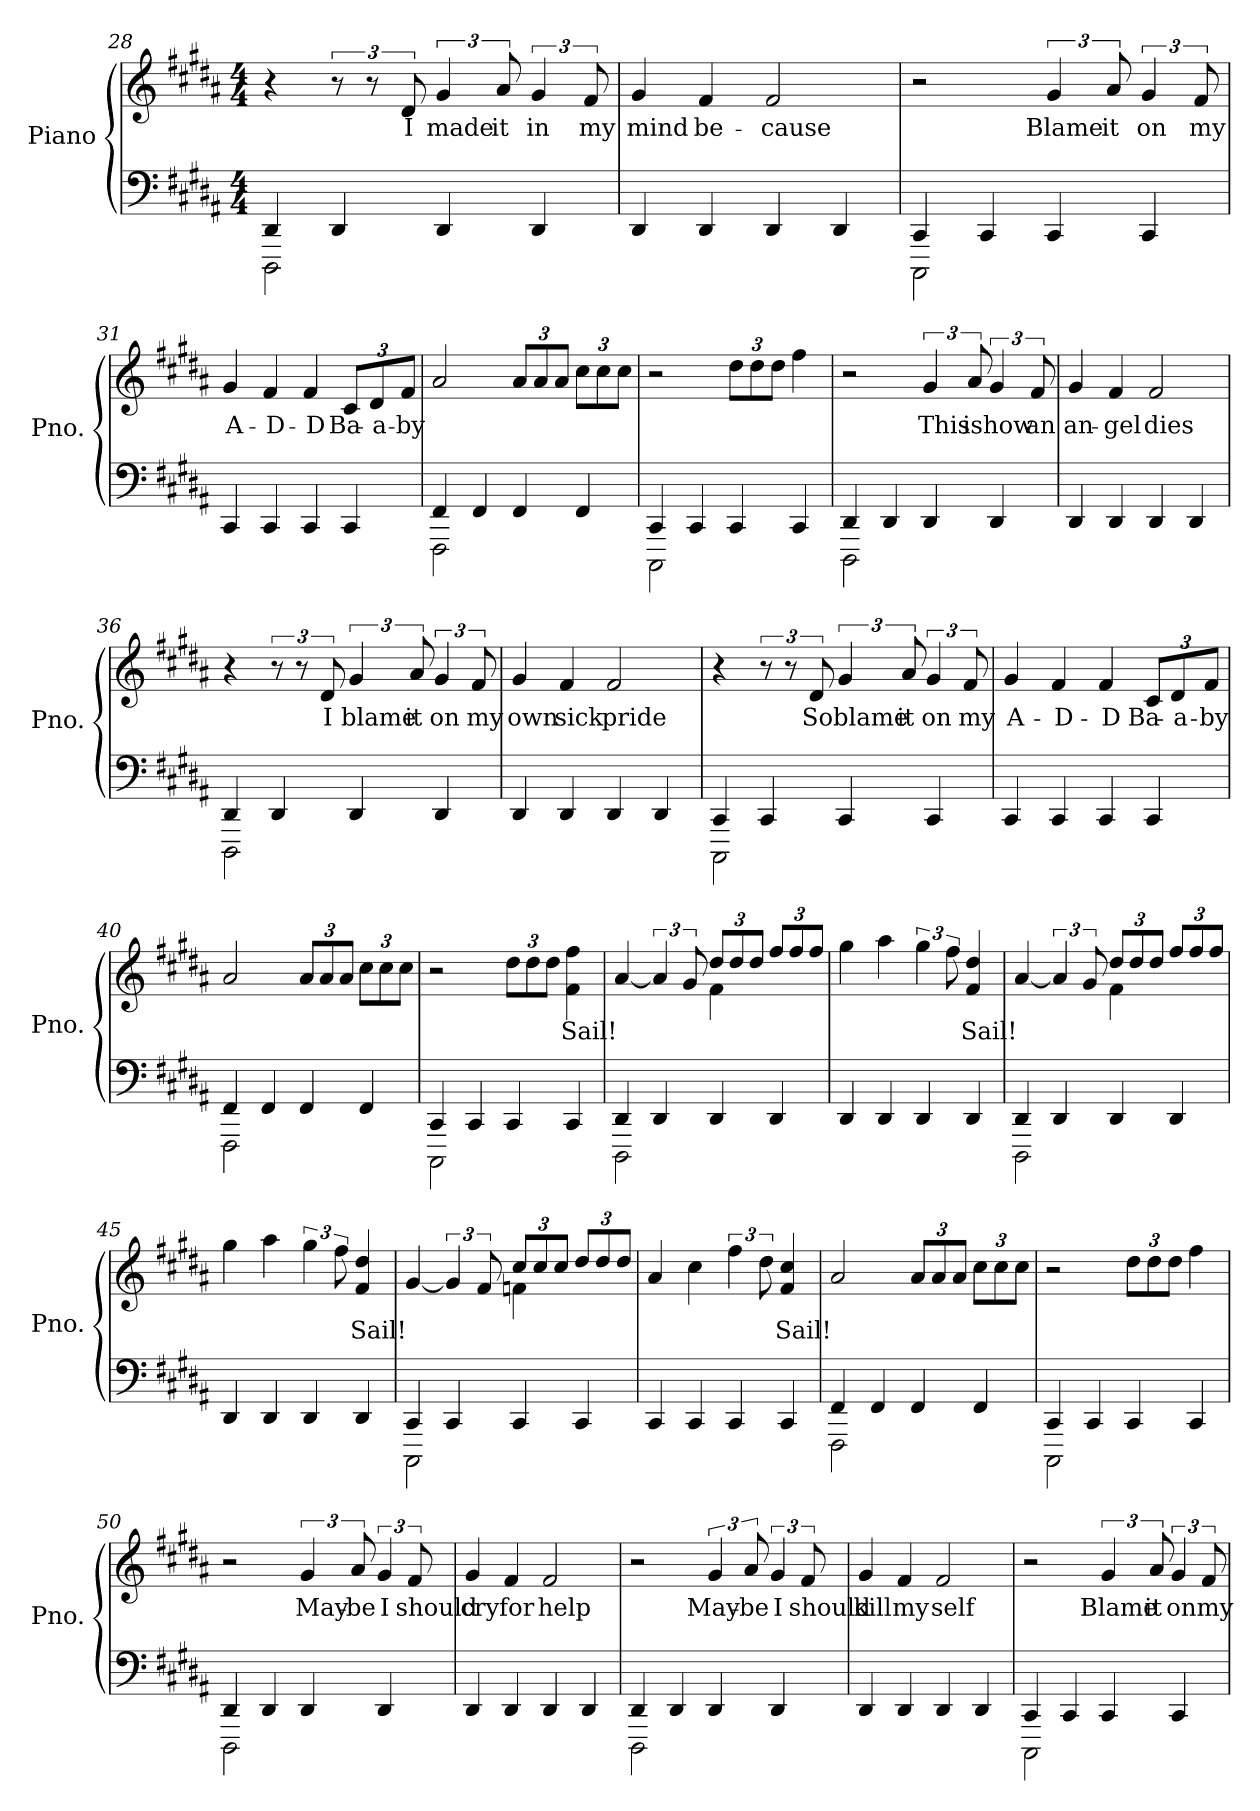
**kern	**kern	**text
*part1	*part1	*part1
*staff2	*staff1	*staff1
*I"Piano	*	*
*I'Pno.	*	*
*clefF4	*clefG2	*
*k[f#c#g#d#a#]	*k[f#c#g#d#a#]	*
*M4/4	*M4/4	*
=28	=28	=28
*^	*	*
4DD#/	2DDD#\	4r	.
4DD#/	.	12r	.
.	.	12r	.
!	!	!	!LO:LY:b
.	.	12d#/	I
!	!	!	!LO:LY:b
4DD#/	2ryy	6g#/	made
!	!	!	!LO:LY:b
.	.	12a#/	it
!	!	!	!LO:LY:b
4DD#/	.	6g#/	in
!	!	!	!LO:LY:b
.	.	12f#/	my
*v	*v	*	*
=29	=29	=29
!	!	!LO:LY:b
4DD#/	4g#/	mind
!	!	!LO:LY:b
4DD#/	4f#/	be-
!	!	!LO:LY:b
4DD#/	2f#/	-cause
4DD#/	.	.
=30	=30	=30
*^	*	*
4CC#/	2CCC#\	2r	.
4CC#/	.	.	.
!	!	!	!LO:LY:b
4CC#/	2ryy	6g#/	Blame
!	!	!	!LO:LY:b
.	.	12a#/	it
!	!	!	!LO:LY:b
4CC#/	.	6g#/	on
!	!	!	!LO:LY:b
.	.	12f#/	my
*v	*v	*	*
=31	=31	=31
!	!	!LO:LY:b
4CC#/	4g#/	A-
!	!	!LO:LY:b
4CC#/	4f#/	-D-
!	!	!LO:LY:b
4CC#/	4f#/	-D
*	*Xbrackettup	*
!	!	!LO:LY:b
4CC#/	12c#/L	Ba-
!	!	!LO:LY:b
.	12d#/	-a-
!	!	!LO:LY:b
.	12f#/J	-by
!!LO:PB:g=z
=32	=32	=32
*^	*	*
4FF#/	2FFF#\	2a#/	.
4FF#/	.	.	.
4FF#/	2ryy	12a#/L	.
.	.	12a#/	.
.	.	12a#/J	.
4FF#/	.	12cc#\L	.
.	.	12cc#\	.
.	.	12cc#\J	.
=33	=33	=33	=33
4CC#/	2CCC#\	2r	.
4CC#/	.	.	.
4CC#/	2ryy	12dd#\L	.
.	.	12dd#\	.
.	.	12dd#\J	.
4CC#/	.	4ff#\	.
=34	=34	=34	=34
4DD#/	2DDD#\	2r	.
4DD#/	.	.	.
*	*	*brackettup	*
!	!	!	!LO:LY:b
4DD#/	2ryy	6g#/	This
!	!	!	!LO:LY:b
.	.	12a#/	is
!	!	!	!LO:LY:b
4DD#/	.	6g#/	how
!	!	!	!LO:LY:b
.	.	12f#/	an
*v	*v	*	*
=35	=35	=35
!	!	!LO:LY:b
4DD#/	4g#/	an-
!	!	!LO:LY:b
4DD#/	4f#/	-gel
!	!	!LO:LY:b
4DD#/	2f#/	dies
4DD#/	.	.
=36	=36	=36
*^	*	*
4DD#/	2DDD#\	4r	.
4DD#/	.	12r	.
.	.	12r	.
!	!	!	!LO:LY:b
.	.	12d#/	I
!	!	!	!LO:LY:b
4DD#/	2ryy	6g#/	blame
!	!	!	!LO:LY:b
.	.	12a#/	it
!	!	!	!LO:LY:b
4DD#/	.	6g#/	on
!	!	!	!LO:LY:b
.	.	12f#/	my
*v	*v	*	*
!!LO:LB:g=z
=37	=37	=37
!	!	!LO:LY:b
4DD#/	4g#/	own
!	!	!LO:LY:b
4DD#/	4f#/	sick
!	!	!LO:LY:b
4DD#/	2f#/	pride
4DD#/	.	.
=38	=38	=38
*^	*	*
4CC#/	2CCC#\	4r	.
4CC#/	.	12r	.
.	.	12r	.
!	!	!	!LO:LY:b
.	.	12d#/	So
!	!	!	!LO:LY:b
4CC#/	2ryy	6g#/	blame
!	!	!	!LO:LY:b
.	.	12a#/	it
!	!	!	!LO:LY:b
4CC#/	.	6g#/	on
!	!	!	!LO:LY:b
.	.	12f#/	my
*v	*v	*	*
=39	=39	=39
!	!	!LO:LY:b
4CC#/	4g#/	A-
!	!	!LO:LY:b
4CC#/	4f#/	-D-
!	!	!LO:LY:b
4CC#/	4f#/	-D
*	*Xbrackettup	*
!	!	!LO:LY:b
4CC#/	12c#/L	Ba-
!	!	!LO:LY:b
.	12d#/	-a-
!	!	!LO:LY:b
.	12f#/J	-by
=40	=40	=40
*^	*	*
4FF#/	2FFF#\	2a#/	.
4FF#/	.	.	.
4FF#/	2ryy	12a#/L	.
.	.	12a#/	.
.	.	12a#/J	.
4FF#/	.	12cc#\L	.
.	.	12cc#\	.
.	.	12cc#\J	.
=41	=41	=41	=41
4CC#/	2CCC#\	2r	.
4CC#/	.	.	.
4CC#/	2ryy	12dd#\L	.
.	.	12dd#\	.
.	.	12dd#\J	.
!	!	!	!LO:LY:b
4CC#/	.	4f#\ 4ff#\	Sail!
!!LO:LB:g=z
=42	=42	=42	=42
*	*	*^	*
4DD#/	2DDD#\	[4a#/	2ryy	.
*	*	*brackettup	*	*
4DD#/	.	6a#/]	.	.
.	.	12g#/	.	.
*	*	*Xbrackettup	*	*
4DD#/	2ryy	12dd#/L	4f#\	.
.	.	12dd#/	.	.
.	.	12dd#/J	.	.
4DD#/	.	12ff#/L	4ryy	.
.	.	12ff#/	.	.
.	.	12ff#/J	.	.
*v	*v	*	*	*
*	*v	*v	*
=43	=43	=43
4DD#/	4gg#\	.
4DD#/	4aa#\	.
*	*brackettup	*
4DD#/	6gg#\	.
.	12ff#\	.
!	!	!LO:LY:b
4DD#/	4f#/ 4dd#/	Sail!
=44	=44	=44
*^	*^	*
4DD#/	2DDD#\	[4a#/	2ryy	.
4DD#/	.	6a#/]	.	.
.	.	12g#/	.	.
*	*	*Xbrackettup	*	*
4DD#/	2ryy	12dd#/L	4f#\	.
.	.	12dd#/	.	.
.	.	12dd#/J	.	.
4DD#/	.	12ff#/L	4ryy	.
.	.	12ff#/	.	.
.	.	12ff#/J	.	.
*v	*v	*	*	*
*	*v	*v	*
=45	=45	=45
4DD#/	4gg#\	.
4DD#/	4aa#\	.
*	*brackettup	*
4DD#/	6gg#\	.
.	12ff#\	.
!	!	!LO:LY:b
4DD#/	4f#/ 4dd#/	Sail!
=46	=46	=46
*^	*^	*
4CC#/	2CCC#\	[4g#/	2ryy	.
4CC#/	.	6g#/]	.	.
.	.	12f#/	.	.
*	*	*Xbrackettup	*	*
4CC#/	2ryy	12cc#/L	4fn\	.
.	.	12cc#/	.	.
.	.	12cc#/J	.	.
4CC#/	.	12dd#/L	4ryy	.
.	.	12dd#/	.	.
.	.	12dd#/J	.	.
*v	*v	*	*	*
*	*v	*v	*
!!LO:LB:g=z
=47	=47	=47
4CC#/	4a#/	.
4CC#/	4cc#\	.
*	*brackettup	*
4CC#/	6ff#\	.
.	12dd#\	.
!	!	!LO:LY:b
4CC#/	4f#/ 4cc#/	Sail!
=48	=48	=48
*^	*	*
4FF#/	2FFF#\	2a#/	.
4FF#/	.	.	.
*	*	*Xbrackettup	*
4FF#/	2ryy	12a#/L	.
.	.	12a#/	.
.	.	12a#/J	.
4FF#/	.	12cc#\L	.
.	.	12cc#\	.
.	.	12cc#\J	.
=49	=49	=49	=49
4CC#/	2CCC#\	2r	.
4CC#/	.	.	.
4CC#/	2ryy	12dd#\L	.
.	.	12dd#\	.
.	.	12dd#\J	.
4CC#/	.	4ff#\	.
=50	=50	=50	=50
4DD#/	2DDD#\	2r	.
4DD#/	.	.	.
*	*	*brackettup	*
!	!	!	!LO:LY:b
4DD#/	2ryy	6g#/	May-
!	!	!	!LO:LY:b
.	.	12a#/	-be
!	!	!	!LO:LY:b
4DD#/	.	6g#/	I
!	!	!	!LO:LY:b
.	.	12f#/	should
*v	*v	*	*
=51	=51	=51
!	!	!LO:LY:b
4DD#/	4g#/	cry
!	!	!LO:LY:b
4DD#/	4f#/	for
!	!	!LO:LY:b
4DD#/	2f#/	help
4DD#/	.	.
=52	=52	=52
*^	*	*
4DD#/	2DDD#\	2r	.
4DD#/	.	.	.
!	!	!	!LO:LY:b
4DD#/	2ryy	6g#/	-May-
!	!	!	!LO:LY:b
.	.	12a#/	-be
!	!	!	!LO:LY:b
4DD#/	.	6g#/	I
!	!	!	!LO:LY:b
.	.	12f#/	should
*v	*v	*	*
!!LO:LB:g=z
=53	=53	=53
!	!	!LO:LY:b
4DD#/	4g#/	kill
!	!	!LO:LY:b
4DD#/	4f#/	my
!	!	!LO:LY:b
4DD#/	2f#/	self
4DD#/	.	.
=54	=54	=54
*^	*	*
4CC#/	2CCC#\	2r	.
4CC#/	.	.	.
!	!	!	!LO:LY:b
4CC#/	2ryy	6g#/	Blame
!	!	!	!LO:LY:b
.	.	12a#/	it
!	!	!	!LO:LY:b
4CC#/	.	6g#/	on
!	!	!	!LO:LY:b
.	.	12f#/	my
*v	*v	*	*
=	=	=
*-	*-	*-
